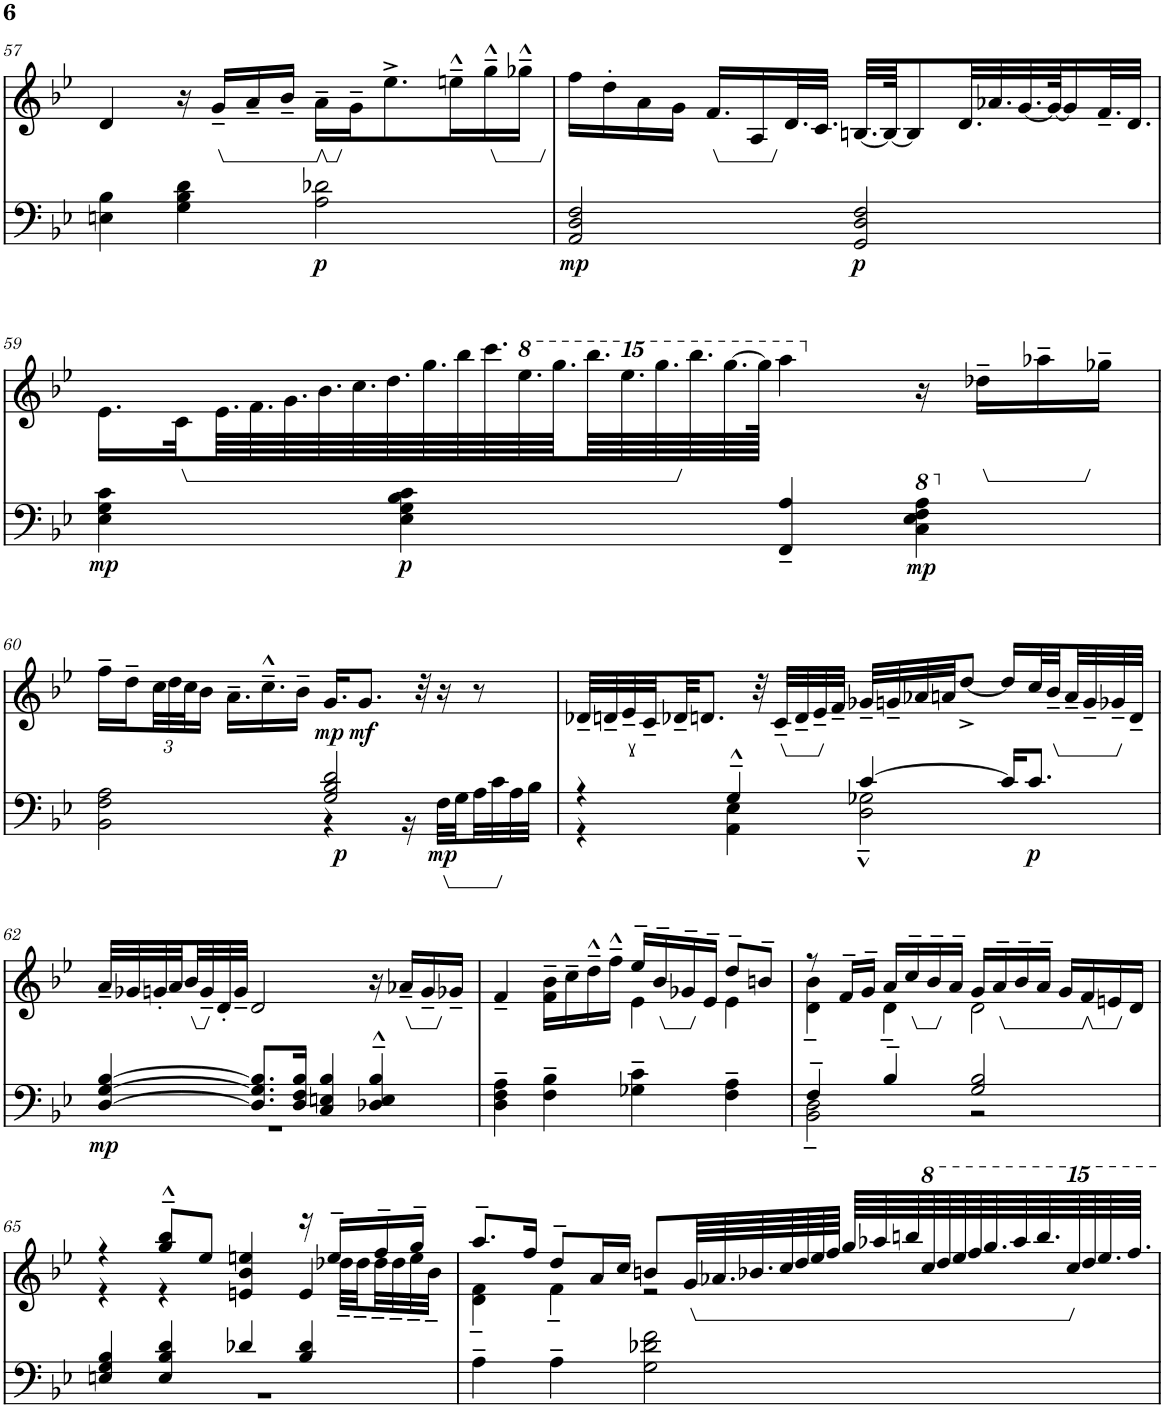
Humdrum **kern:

**kern	**kern	**dynam
*part1	*part1	*part1
*staff2	*staff1	*staff1/2
*I"Piano	*	*
*I'Pno.	*	*
!!LO:PB:g=z
*clefF4	*clefG2	*
*k[b-e-]	*k[b-e-]	*
*M4/4	*M4/4	*
=57	=57	=57
4En\ 4B-\	4d/	.
4G\ 4B-\ 4d\	16r	.
.	16g~/LL	.
.	16a~/	.
.	16b-~/JJ	.
!	!	!LO:DY:b=2
2A\ 2d-X\	16a~\LL	p
.	16g~\J	.
.	8.ee-^\	.
.	16een~^^\L	.
.	16gg~^^\	.
.	16gg-X~^^\JJ	.
=58	=58	=58
!	!	!LO:DY:b=2
2AA/ 2D/ 2F/	16ff\LL	mp
.	16dd'\	.
.	16a\	.
.	16g\JJ	.
.	16.f/LL	.
.	16A;</	.
.	32.d/L	.
.	32.c/JJJ	.
!	!	!LO:DY:b=2
2GG/ 2D/ 2F/	[32.Bn/LLL	p
.	64B/JJK_	.
.	8B/]	.
.	32.d/LL	.
.	32.a-X/	.
.	[32.g/	.
.	64g/JK_	.
.	16g;</]	.
.	32.f~/L	.
.	32.d/JJJ	.
!!LO:LB:g=z
=59	=59	=59
!	!	!LO:DY:b=2
4E-\ 4G\ 4c\	16.e-\LL	mp
.	32c\L	.
.	64.e-\L	.
.	64.f\	.
.	64.g\	.
.	64.b-\	.
.	64.cc\	.
.	64.dd\	.
!	!	!LO:DY:b=2
4E-\ 4G\ 4B-\ 4c\	.	p
.	64.gg\	.
.	64bb-\	.
.	64.ccc\	.
*	*8va	*
.	64.eee-\	.
.	64.ggg\	.
.	64.bbb-\	.
*	*X8va	*
*	*15ma	*
.	64.eeee-\	.
.	64.gggg\	.
.	64.bbbb-\	.
.	[64.gggg\	.
.	128gggg\JJJJk]	.
4FF/~ 4A/~	4aaaa\	.
*8va	*	*
*	*X15ma	*
!	!	!LO:DY:b=2
4c\ 4e-\ 4f\ 4a\	16r	mp
.	16dd-X~\LL	.
.	16aa-X~\	.
.	16gg-X~\JJ	.
!!LO:LB:g=z
=60	=60	=60
*X8va	*	*
*^	*^	*
2BB-\ 2F\ 2A\	2ryy	16ff~\LL	2ryy	.
.	.	16dd~\	.	.
*	*	*Xbrackettup	*	*
.	.	48cc\L	.	.
.	.	48dd\	.	.
.	.	48cc\J	.	.
.	.	16b-\JJ	.	.
.	.	16.a~\LL	.	.
.	.	16.cc~^^\	.	.
.	.	16b-~\JJ	.	.
!	!	!	!	!LO:DY:b
2G/ 2B-/ 2d/	4r	16.g/KL	32ryy	mp
!	!	!	!	!LO:DY:b
.	.	.	4...ryy	p
!	!	!	!	!LO:DY:b
.	.	8.g/J	.	mf
.	16r	.	.	.
.	.	32r	.	.
!	!	!	!	!LO:DY:b=2
.	32F\LLL	16r	.	mp
.	32G\	.	.	.
.	32A\	8r	.	.
.	32c\	.	.	.
.	32A\	.	.	.
.	32B-\JJJ	.	.	.
*	*	*v	*v	*
=61	=61	=61	=61
4r	4r	32d-X~/LLL	.
.	.	32dn~/	.
.	.	32e-~/	.
.	.	32c~/	.
.	.	32d-X~/JJ	.
.	.	8.dn;</J	.
4G~^^/	4AA\ 4E-\	.	.
.	.	32r	.
.	.	32c~/LLL	.
.	.	32d~/	.
.	.	32e-~/	.
.	.	32f~/JJJ	.
[4c/	2D\~^^ 2G-X\~^^	32g-X~/LLL	.
.	.	32gn~/	.
.	.	32a-X/	.
.	.	32an/JJ	.
.	.	[8dd^/J	.
16c/KL]	.	16dd/LL]	.
!	!	!	!LO:DY:b=2
8.c/J	.	32cc/L	p
.	.	32b-~/	.
.	.	32a~/	.
.	.	32g~/	.
.	.	32g-X~/	.
.	.	32d~/JJJ	.
!!LO:LB:g=z
=62	=62	=62	=62
!	!	!	!LO:DY:b=2
[4D/ [4G/ [4B-/	1r	32a~/LLL	mp
.	.	32g-X/	.
.	.	32gn'/	.
.	.	32a/	.
.	.	32b-/	.
.	.	32g~/	.
.	.	32d'/	.
.	.	32g~/JJJ	.
8.D/] 8.G/] 8.B-/]L	.	2d/	.
16D/ 16F/ 16B-/Jk	.	.	.
4C/ 4En/ 4B-/	.	.	.
4D-X/~^^ 4E/~^^ 4B-/~^^	.	16r	.
.	.	16a-X~/LL	.
.	.	16g~/	.
.	.	16g-X~/JJ	.
*v	*v	*	*
=63	=63	=63
*	*^	*
4D\~ 4F\~ 4A\~	4f~/	2ryy	.
4F\~ 4B-\~	16f\~ 16b-\~LL	.	.
.	16cc~\	.	.
.	16dd~^^\	.	.
.	16ff~^^\JJ	.	.
4G-X\~ 4c\~	16ee-~/LL	4e-\	.
.	16b-~/	.	.
.	16g-X~/	.	.
.	16e-~/JJ	.	.
4F\~ 4A\~	8dd~/L	4e-\	.
.	8bn~/J	.	.
=64	=64	=64	=64
*^	*	*	*
4F~/	2BB-\~ 2D\~	8r	4d\~ 4b-\~	.
.	.	16f~/LL	.	.
.	.	16g~/JJ	.	.
4B-~/	.	16a/LL	4d~\	.
.	.	16cc~/	.	.
.	.	16b-~/	.	.
.	.	16a~/JJ	.	.
2G/ 2B-/	2r	16g/LL	2d\	.
.	.	16a~/	.	.
.	.	16b-~/	.	.
.	.	16a~/JJ	.	.
.	.	16g/LL	.	.
.	.	16f/	.	.
.	.	16en/	.	.
.	.	16d/JJ	.	.
!!LO:LB:g=z
=65	=65	=65	=65	=65
*	*	*	*^	*
4En/ 4G/ 4B-/	1r	4r	4r	2.ryy	.
4E/ 4B-/ 4d/	.	8gg/~^^ 8bb-/~^^L	4r	.	.
.	.	8ee-/J	.	.	.
4d-X/	.	4en/ 4b-/ 4een/	16ryy	.	.
4B-/ 4d-/	.	16r	16ryy@	4e/	.
.	.	16ee~/LL	32dd-X~\LLL	.	.
.	.	.	32dd-~\	.	.
.	.	16ff~/	32dd-~\	.	.
.	.	.	32dd-~\	.	.
.	.	16gg~/JJ	32ee~\	.	.
.	.	.	32b-~\JJJ	.	.
*v	*v	*	*	*	*
*	*	*v	*v	*
=66	=66	=66	=66
4A~\	8.aa~/L	4d\~< 4f\~<	.
.	16ff/Jk	.	.
4A~\	8dd~/L	4f~<\	.
.	16a/L	.	.
.	16cc/JJ	.	.
2G\ 2d-X\ 2f\	8bn/L	2r	.
.	64g/LLL	.	.
.	64.a-X/	.	.
.	64.b-X/	.	.
.	64cc/	.	.
.	64dd/	.	.
.	64ee-/	.	.
.	64ff/JJJJ	.	.
.	64gg/LLLL	.	.
.	64aa-X/	.	.
.	64bbn/	.	.
*	*8va	*	*
.	64ccc/	.	.
.	64ddd/	.	.
.	64eee-/	.	.
.	64fff/	.	.
.	64.ggg/	.	.
.	64aaa-/	.	.
.	64.bbb/	.	.
*	*X8va	*	*
.	64cccc/	.	.
.	64dddd/	.	.
.	64.eeee-/	.	.
.	64.ffff/JJJJ	.	.
*	*v	*v	*
=	=	=
*-	*-	*-
